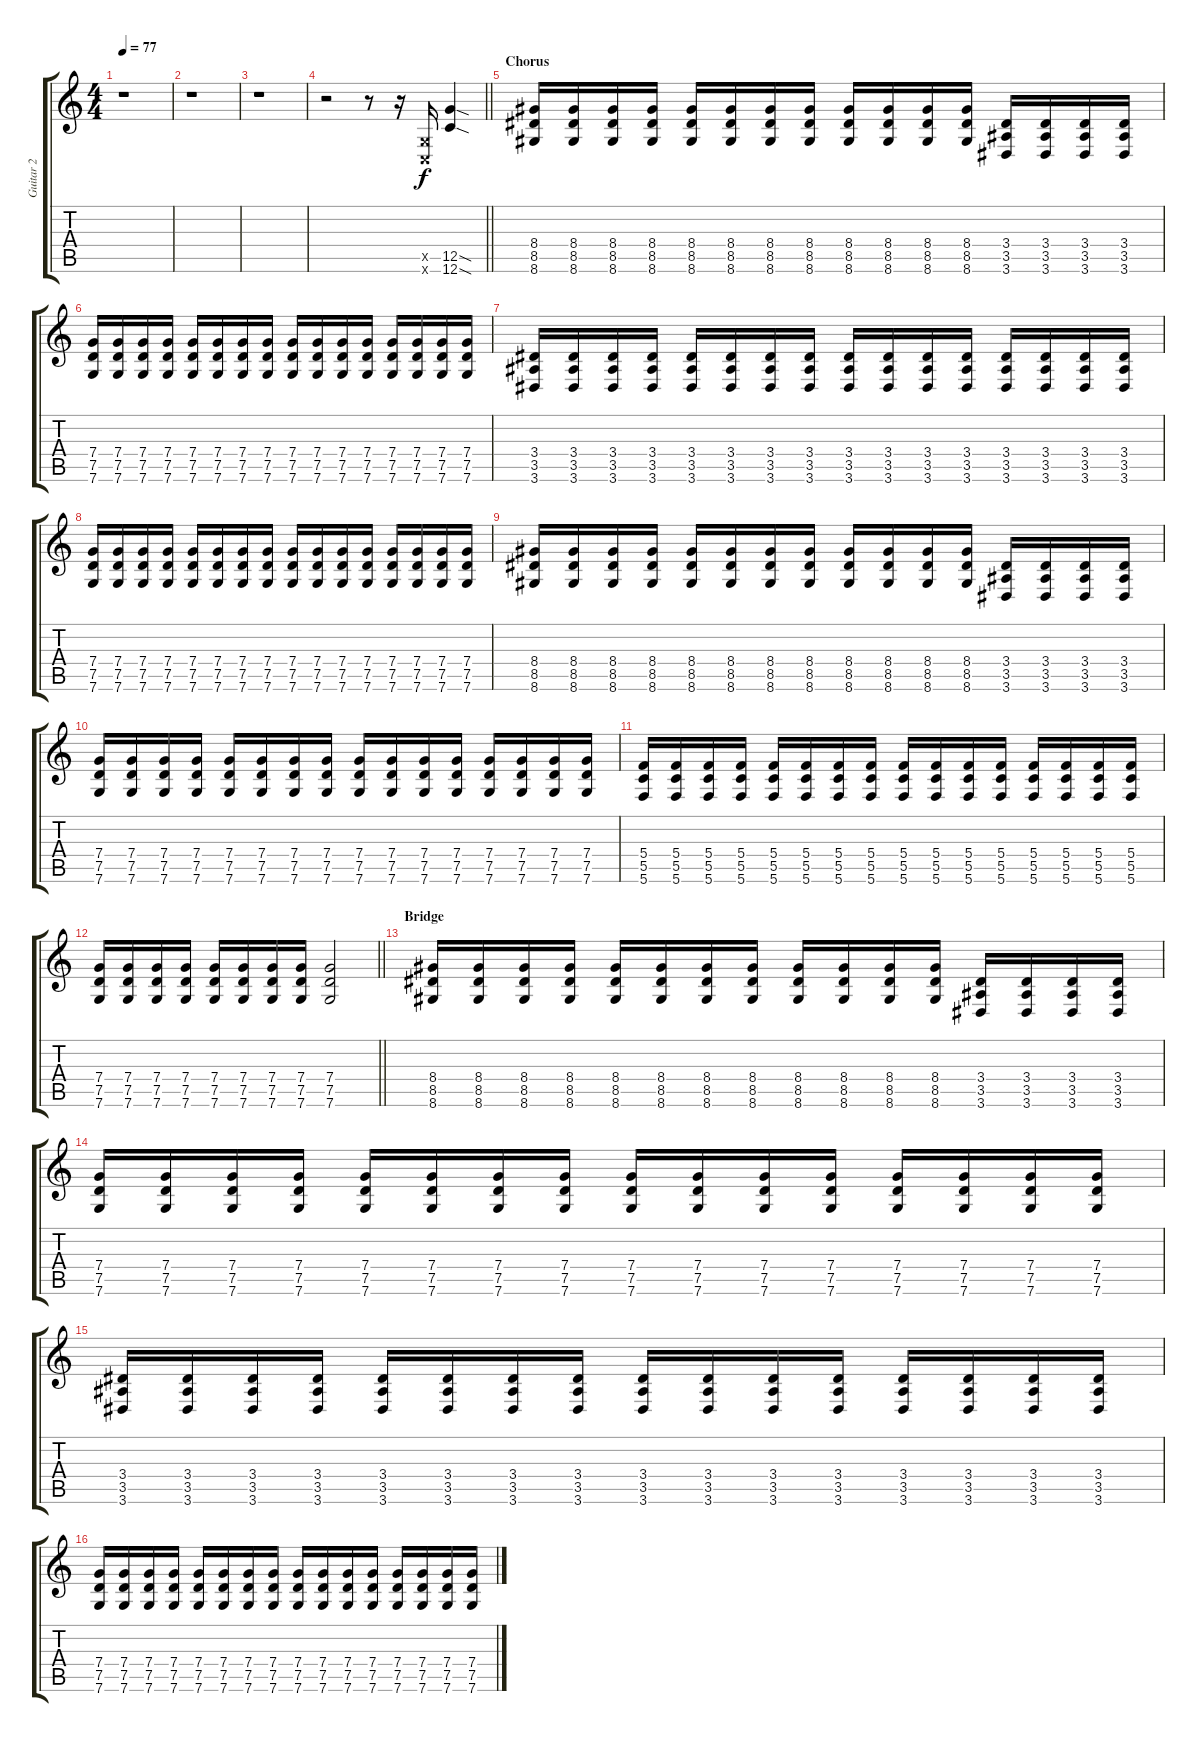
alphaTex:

\track ("Guitar 2" "Guitar 2") {instrument distortionguitar}
\staff {score tabs}
\tuning (D4 A3 F3 C3 G2 C2) {hide}
\ts (4 4)
\tempo 77
\clef g2
\ks c
r.1{dy f} |
r.1 |
r.1 |
\barLineRight lightlight
r.2 r.8 r.16 (0.5{x} 0.6{x}).16 (12.5{sod} 12.6{sod}).4 |
\section ("" "Chorus")
(8.4 8.5 8.6).16 (8.4 8.5 8.6).16 (8.4 8.5 8.6).16 (8.4 8.5 8.6).16 (8.4 8.5 8.6).16 (8.4 8.5 8.6).16 (8.4 8.5 8.6).16 (8.4 8.5 8.6).16 (8.4 8.5 8.6).16 (8.4 8.5 8.6).16 (8.4 8.5 8.6).16 (8.4 8.5 8.6).16 (3.4 3.5 3.6).16 (3.4 3.5 3.6).16 (3.4 3.5 3.6).16 (3.4 3.5 3.6).16 |
(7.4 7.5 7.6).16 (7.4 7.5 7.6).16 (7.4 7.5 7.6).16 (7.4 7.5 7.6).16 (7.4 7.5 7.6).16 (7.4 7.5 7.6).16 (7.4 7.5 7.6).16 (7.4 7.5 7.6).16 (7.4 7.5 7.6).16 (7.4 7.5 7.6).16 (7.4 7.5 7.6).16 (7.4 7.5 7.6).16 (7.4 7.5 7.6).16 (7.4 7.5 7.6).16 (7.4 7.5 7.6).16 (7.4 7.5 7.6).16 |
(3.4 3.5 3.6).16 (3.4 3.5 3.6).16 (3.4 3.5 3.6).16 (3.4 3.5 3.6).16 (3.4 3.5 3.6).16 (3.4 3.5 3.6).16 (3.4 3.5 3.6).16 (3.4 3.5 3.6).16 (3.4 3.5 3.6).16 (3.4 3.5 3.6).16 (3.4 3.5 3.6).16 (3.4 3.5 3.6).16 (3.4 3.5 3.6).16 (3.4 3.5 3.6).16 (3.4 3.5 3.6).16 (3.4 3.5 3.6).16 |
(7.4 7.5 7.6).16 (7.4 7.5 7.6).16 (7.4 7.5 7.6).16 (7.4 7.5 7.6).16 (7.4 7.5 7.6).16 (7.4 7.5 7.6).16 (7.4 7.5 7.6).16 (7.4 7.5 7.6).16 (7.4 7.5 7.6).16 (7.4 7.5 7.6).16 (7.4 7.5 7.6).16 (7.4 7.5 7.6).16 (7.4 7.5 7.6).16 (7.4 7.5 7.6).16 (7.4 7.5 7.6).16 (7.4 7.5 7.6).16 |
(8.4 8.5 8.6).16 (8.4 8.5 8.6).16 (8.4 8.5 8.6).16 (8.4 8.5 8.6).16 (8.4 8.5 8.6).16 (8.4 8.5 8.6).16 (8.4 8.5 8.6).16 (8.4 8.5 8.6).16 (8.4 8.5 8.6).16 (8.4 8.5 8.6).16 (8.4 8.5 8.6).16 (8.4 8.5 8.6).16 (3.4 3.5 3.6).16 (3.4 3.5 3.6).16 (3.4 3.5 3.6).16 (3.4 3.5 3.6).16 |
(7.4 7.5 7.6).16 (7.4 7.5 7.6).16 (7.4 7.5 7.6).16 (7.4 7.5 7.6).16 (7.4 7.5 7.6).16 (7.4 7.5 7.6).16 (7.4 7.5 7.6).16 (7.4 7.5 7.6).16 (7.4 7.5 7.6).16 (7.4 7.5 7.6).16 (7.4 7.5 7.6).16 (7.4 7.5 7.6).16 (7.4 7.5 7.6).16 (7.4 7.5 7.6).16 (7.4 7.5 7.6).16 (7.4 7.5 7.6).16 |
(5.4 5.5 5.6).16 (5.4 5.5 5.6).16 (5.4 5.5 5.6).16 (5.4 5.5 5.6).16 (5.4 5.5 5.6).16 (5.4 5.5 5.6).16 (5.4 5.5 5.6).16 (5.4 5.5 5.6).16 (5.4 5.5 5.6).16 (5.4 5.5 5.6).16 (5.4 5.5 5.6).16 (5.4 5.5 5.6).16 (5.4 5.5 5.6).16 (5.4 5.5 5.6).16 (5.4 5.5 5.6).16 (5.4 5.5 5.6).16 |
\barLineRight lightlight
(7.4 7.5 7.6).16 (7.4 7.5 7.6).16 (7.4 7.5 7.6).16 (7.4 7.5 7.6).16 (7.4 7.5 7.6).16 (7.4 7.5 7.6).16 (7.4 7.5 7.6).16 (7.4 7.5 7.6).16 (7.4 7.5 7.6).2 |
\section ("" "Bridge")
(8.4 8.5 8.6).16 (8.4 8.5 8.6).16 (8.4 8.5 8.6).16 (8.4 8.5 8.6).16 (8.4 8.5 8.6).16 (8.4 8.5 8.6).16 (8.4 8.5 8.6).16 (8.4 8.5 8.6).16 (8.4 8.5 8.6).16 (8.4 8.5 8.6).16 (8.4 8.5 8.6).16 (8.4 8.5 8.6).16 (3.4 3.5 3.6).16 (3.4 3.5 3.6).16 (3.4 3.5 3.6).16 (3.4 3.5 3.6).16 |
(7.4 7.5 7.6).16 (7.4 7.5 7.6).16 (7.4 7.5 7.6).16 (7.4 7.5 7.6).16 (7.4 7.5 7.6).16 (7.4 7.5 7.6).16 (7.4 7.5 7.6).16 (7.4 7.5 7.6).16 (7.4 7.5 7.6).16 (7.4 7.5 7.6).16 (7.4 7.5 7.6).16 (7.4 7.5 7.6).16 (7.4 7.5 7.6).16 (7.4 7.5 7.6).16 (7.4 7.5 7.6).16 (7.4 7.5 7.6).16 |
(3.4 3.5 3.6).16 (3.4 3.5 3.6).16 (3.4 3.5 3.6).16 (3.4 3.5 3.6).16 (3.4 3.5 3.6).16 (3.4 3.5 3.6).16 (3.4 3.5 3.6).16 (3.4 3.5 3.6).16 (3.4 3.5 3.6).16 (3.4 3.5 3.6).16 (3.4 3.5 3.6).16 (3.4 3.5 3.6).16 (3.4 3.5 3.6).16 (3.4 3.5 3.6).16 (3.4 3.5 3.6).16 (3.4 3.5 3.6).16 |
(7.4 7.5 7.6).16 (7.4 7.5 7.6).16 (7.4 7.5 7.6).16 (7.4 7.5 7.6).16 (7.4 7.5 7.6).16 (7.4 7.5 7.6).16 (7.4 7.5 7.6).16 (7.4 7.5 7.6).16 (7.4 7.5 7.6).16 (7.4 7.5 7.6).16 (7.4 7.5 7.6).16 (7.4 7.5 7.6).16 (7.4 7.5 7.6).16 (7.4 7.5 7.6).16 (7.4 7.5 7.6).16 (7.4 7.5 7.6).16
